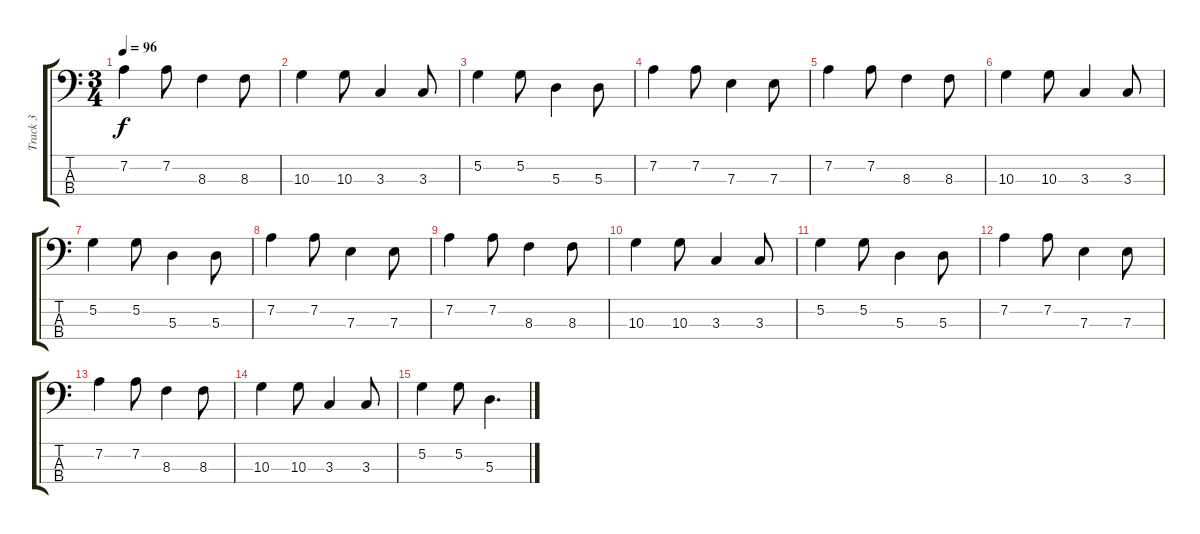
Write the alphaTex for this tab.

\track ("Track 3" "Track 3") {instrument electricbassfinger}
\staff {score tabs}
\tuning (G2 D2 A1 E1) {hide}
\ts (3 4)
\tempo 96
\clef f4
\ks c
7.2.4{dy f} 7.2.8 8.3.4 8.3.8 |
10.3.4 10.3.8 3.3.4 3.3.8 |
5.2.4 5.2.8 5.3.4 5.3.8 |
7.2.4 7.2.8 7.3.4 7.3.8 |
7.2.4 7.2.8 8.3.4 8.3.8 |
10.3.4 10.3.8 3.3.4 3.3.8 |
5.2.4 5.2.8 5.3.4 5.3.8 |
7.2.4 7.2.8 7.3.4 7.3.8 |
7.2.4 7.2.8 8.3.4 8.3.8 |
10.3.4{volume 0} 10.3.8 3.3.4 3.3.8 |
5.2.4 5.2.8 5.3.4 5.3.8 |
7.2.4 7.2.8 7.3.4 7.3.8 |
7.2.4 7.2.8 8.3.4 8.3.8 |
10.3.4 10.3.8 3.3.4 3.3.8 |
5.2.4 5.2.8 5.3.4{d}
